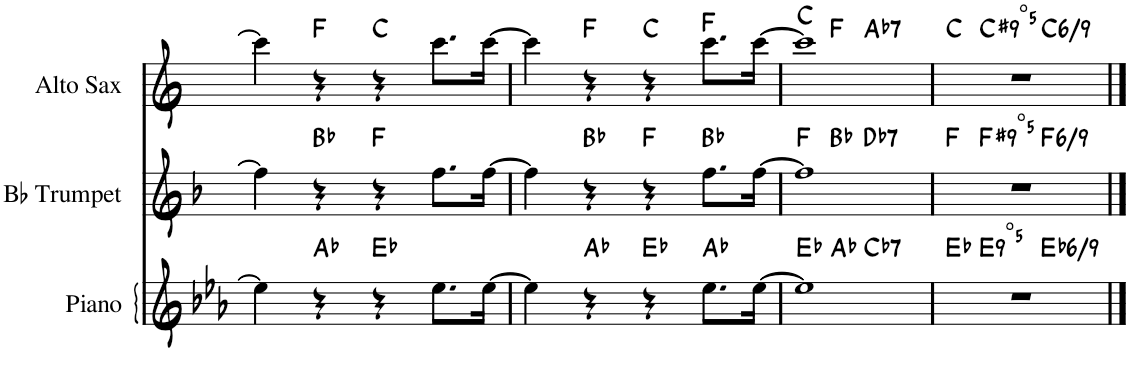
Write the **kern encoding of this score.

**kern	**harte	**kern	**harte	**kern	**harte
*part3	*part3	*part2	*part2	*part1	*part1
*staff3	*	*staff2	*	*staff1	*
*I"Piano	*	*I"Bb Trumpet	*	*I"Alto Sax	*
*I'Pno.	*	*I'Bb Tpt.	*	*I'Sax	*
!!LO:PB:g=z
*clefG2	*	*clefG2	*	*clefG2	*
*	*	*Trd1c2	*	*Trd5c9	*
*k[b-e-a-]	*	*k[b-]	*	*k[]	*
*M4/4	*	*M4/4	*	*M4/4	*
=1	=1	=1	=1	=1	=1
4ee-\]	.	4ff\]	.	4ccc\]	.
4r	Ab:maj	4r	Bb:maj	4r	F:maj
4r	Eb:maj	4r	F:maj	4r	C:maj
8.ee-\L	.	8.ff\L	.	8.ccc\L	.
[16ee-\Jk	.	[16ff\Jk	.	[16ccc\Jk	.
=2	=2	=2	=2	=2	=2
4ee-\]	.	4ff\]	.	4ccc\]	.
4r	Ab:maj	4r	Bb:maj	4r	F:maj
4r	Eb:maj	4r	F:maj	4r	C:maj
8.ee-\L	Ab:maj	8.ff\L	Bb:maj	8.ccc\L	F:maj
[16ee-\Jk	.	[16ff\Jk	.	[16ccc\Jk	.
=3	=3	=3	=3	=3	=3
*^	*	*^	*	*^	*
*	*^	*	*	*^	*	*	*^	*
1ee-]	4ryy	2ryy	Eb:maj	1ff]	4ryy	2ryy	F:maj	1ccc]	4ryy	2ryy	C:maj
.	2.ryy	.	Ab:maj	.	2.ryy	.	Bb:maj	.	2.ryy	.	F:maj
!	!	!	!LO:H:kt=7	!	!	!	!LO:H:kt=7	!	!	!	!LO:H:kt=7
.	.	2ryy	Cb:7	.	.	2ryy	Db:7	.	.	2ryy	Ab:7
=4	=4	=4	=4	=4	=4	=4	=4	=4	=4	=4	=4
1r	4ryy	2ryy	Eb:maj	1r	4ryy	2ryy	F:maj	1r	4ryy	2ryy	C:maj
!	!	!	!LO:H:kt=9o	!	!	!	!LO:H:kt=9o	!	!	!	!LO:H:kt=9o
.	2.ryy	.	E:dim(5)	.	2.ryy	.	F#:dim(5)	.	2.ryy	.	C#:dim(5)
!	!	!	!LO:H:kt=/6	!	!	!	!LO:H:kt=/6	!	!	!	!LO:H:kt=/6
.	.	2ryy	Eb:maj6(9)	.	.	2ryy	F:maj6(9)	.	.	2ryy	C:maj6(9)
*v	*v	*v	*	*	*	*	*	*v	*v	*v	*
*	*	*v	*v	*v	*	*	*
==	==	==	==	==	==
*-	*-	*-	*-	*-	*-
